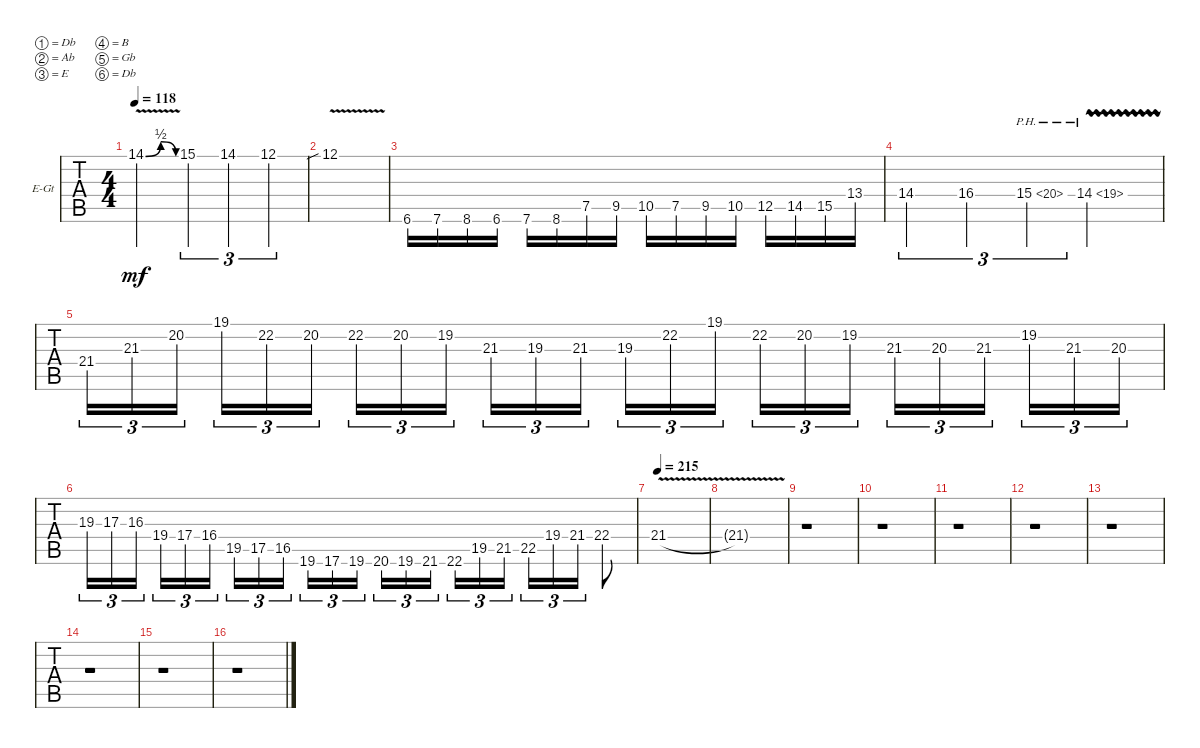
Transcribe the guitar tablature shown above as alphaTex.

\defaultSystemsLayout 4
\bracketExtendMode groupsimilarinstruments
\firstSystemTrackNameOrientation horizontal
\otherSystemsTrackNameOrientation horizontal
\track ("Solo Guitar" "E-Gt") {instrument distortionguitar}
\staff {tabs}
\tuning (Db4 Ab3 E3 B2 Gb2 Db2)
\ts (4 4)
\tempo 118
\clef g2
\ks c
14.1{be (bendrelease 0 0 12 2 12.6 2 20.4 0) v}.2{dy mf} 15.1.4{tu (3 2)} 14.1.4{tu (3 2)} 12.1.4{tu (3 2)} |
12.1{v sib}.1 |
6.6.16 7.6.16 8.6.16 6.6.16 7.6.16 8.6.16 7.5.16 9.5.16 10.5.16 7.5.16 9.5.16 10.5.16 12.5.16 14.5.16 15.5.16 13.4.16 |
14.4.4{tu (3 2)} 16.4.4{tu (3 2)} 15.4{ph 5}.4{tu (3 2)} 14.4{ph 5 vw}.2 |
21.4.16{tu (3 2)} 21.3.16{tu (3 2)} 20.2.16{tu (3 2)} 19.1.16{tu (3 2)} 22.2.16{tu (3 2)} 20.2.16{tu (3 2)} 22.2.16{tu (3 2)} 20.2.16{tu (3 2)} 19.2.16{tu (3 2)} 21.3.16{tu (3 2)} 19.3.16{tu (3 2)} 21.3.16{tu (3 2)} 19.3.16{tu (3 2)} 22.2.16{tu (3 2)} 19.1.16{tu (3 2)} 22.2.16{tu (3 2)} 20.2.16{tu (3 2)} 19.2.16{tu (3 2)} 21.3.16{tu (3 2)} 20.3.16{tu (3 2)} 21.3.16{tu (3 2)} 19.2.16{tu (3 2)} 21.3.16{tu (3 2)} 20.3.16{tu (3 2)} |
19.3.16{tu (3 2)} 17.3.16{tu (3 2)} 16.3.16{tu (3 2)} 19.4.16{tu (3 2)} 17.4.16{tu (3 2)} 16.4.16{tu (3 2)} 19.5.16{tu (3 2)} 17.5.16{tu (3 2)} 16.5.16{tu (3 2)} 19.6.16{tu (3 2)} 17.6.16{tu (3 2)} 19.6.16{tu (3 2)} 20.6.16{tu (3 2)} 19.6.16{tu (3 2)} 21.6.16{tu (3 2)} 22.6.16{tu (3 2)} 19.5.16{tu (3 2)} 21.5.16{tu (3 2)} 22.5.16{tu (3 2)} 19.4.16{tu (3 2)} 21.4.16{tu (3 2)} 22.4.8 |
\tempo 215
21.4{v}.1 |
21.4{v t}.1 |
r.1 |
r.1 |
r.1 |
r.1 |
r.1 |
r.1 |
r.1 |
r.1
